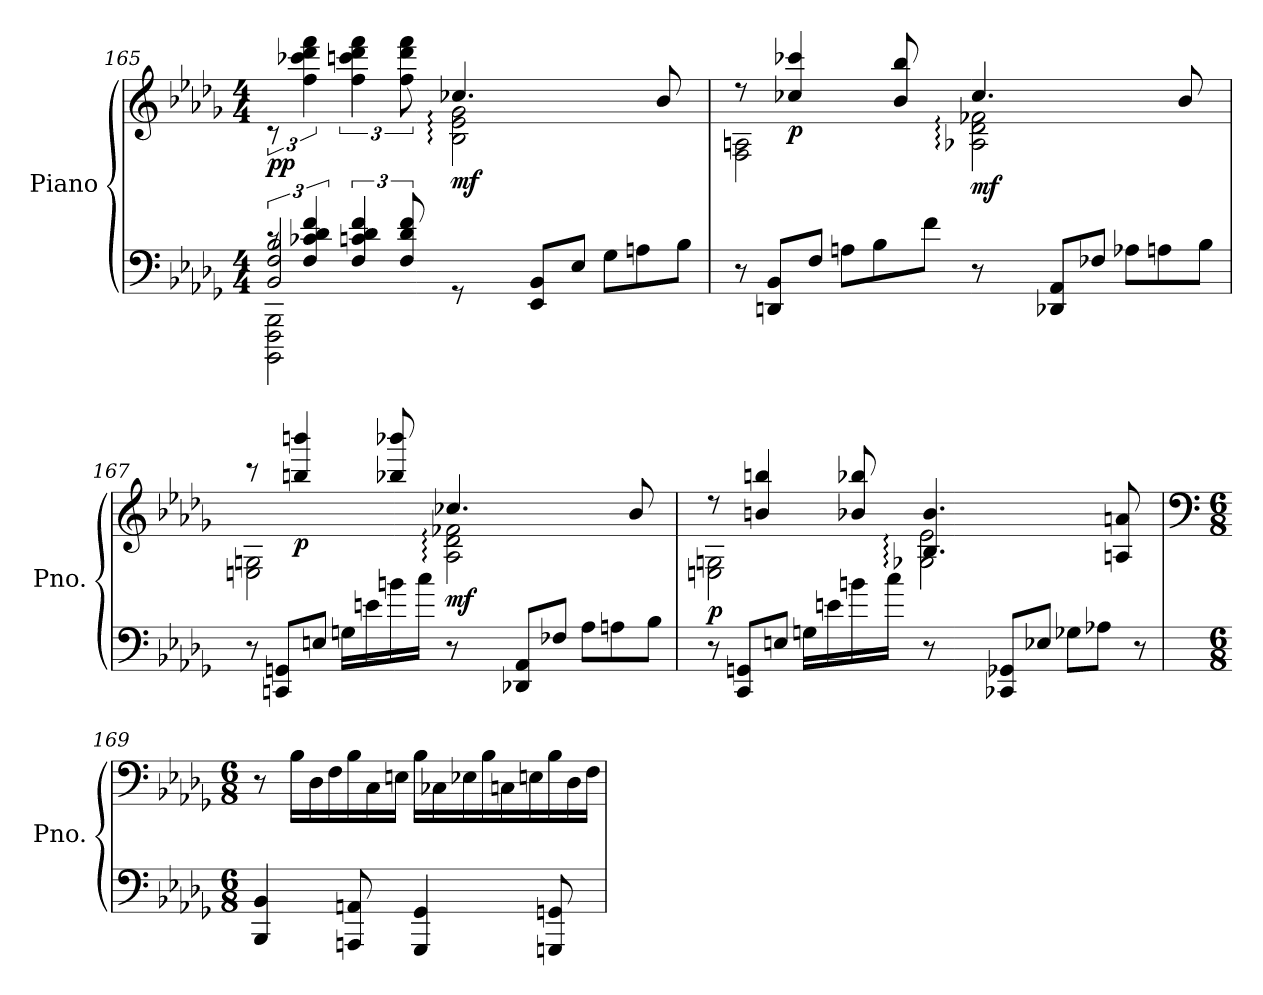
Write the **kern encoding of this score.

**kern	**kern	**dynam
*part1	*part1	*part1
*staff2	*staff1	*staff1/2
*I"Piano	*	*
*I'Pno.	*	*
!!LO:LB:g=z
*clefF4	*clefG2	*
*k[b-e-a-d-g-]	*k[b-e-a-d-g-]	*
*M4/4	*M4/4	*
=165	=165	=165
*^	*^	*
*	*^	*	*^	*
!	!	!	!	!	!	!LO:DY:b
2BB-/ 2F/ 2B-/	12rc	2BBBB-\ 2FFF\ 2BBB-\	12rc	2ryy	2ryy	pp
.	6F/ 6c-X/ 6d-/ 6f/	.	6ff\ 6ccc-X\ 6ddd-\ 6fff\	.	.	.
.	6F/ 6cn/ 6d-/ 6f/	.	6ff\ 6cccn\ 6ddd-\ 6fff\	.	.	.
.	12F/ 12d-/ 12f/	.	12ff\ 12ddd-\ 12fff\	.	.	.
*	*Xtuplet	*	*	*	*Xtuplet	*
!	!	!	!	!	!	!LO:DY:b
2ryy	12rGG	2ryy	4.cc-X/	2B-\: 2e-\: 2g-\:	48B-yy	mf
.	.	.	.	.	48e-!yy	.
.	.	.	.	.	48g-!yy	.
.	.	.	.	.	16cc-!yy	.
.	12EE-/ 12BB-/L	.	.	.	.	.
.	.	.	.	.	4.ryy	.
.	12E-/J	.	.	.	.	.
.	12G-\L	.	.	.	.	.
.	12An\	.	.	.	.	.
.	.	.	8b-/	.	.	.
.	12B-\J	.	.	.	.	.
*v	*v	*v	*	*	*	*
=166	=166	=166	=166	=166
12r	8r	2F\ 2An\	2ryy	.
12DDn/ 12BB-/L	.	.	.	.
!	!	!	!	!LO:DY:b
.	4cc-X/ 4ccc-X/	.	.	p
12F/J	.	.	.	.
12An\L	.	.	.	.
12B-\	.	.	.	.
.	8b-/ 8bb-/	.	.	.
12f\J	.	.	.	.
!	!	!	!	!LO:DY:b
12r	4.cc-/	2A-X\: 2d-\: 2f-X\:	48A-yy	mf
.	.	.	48d-!yy	.
.	.	.	48f-!yy	.
.	.	.	16cc-!yy	.
12DD-X/ 12AA-/L	.	.	.	.
.	.	.	4.ryy	.
12F-X/J	.	.	.	.
12A-X\L	.	.	.	.
12An\	.	.	.	.
.	8b-/	.	.	.
12B-\J	.	.	.	.
=167	=167	=167	=167	=167
12r	8r	2En\ 2Gn\	2ryy	.
12CCn/ 12GGn/L	.	.	.	.
!	!	!	!	!LO:DY:b
.	4bbn/ 4bbbn/	.	.	p
12En/J	.	.	.	.
16Gn\LL	.	.	.	.
16en\	.	.	.	.
16bn\	8bb-X/ 8bbb-X/	.	.	.
16cc\JJ	.	.	.	.
!	!	!	!	!LO:DY:b
12r	4.cc-X/	2A-\: 2d-\: 2f-X\:	48A-yy	mf
.	.	.	48d-!yy	.
.	.	.	48f-!yy	.
.	.	.	16cc-!yy	.
12DD-X/ 12AA-/L	.	.	.	.
.	.	.	4.ryy	.
12F-X/J	.	.	.	.
12A-\L	.	.	.	.
12An\	.	.	.	.
.	8b-/	.	.	.
12B-\J	.	.	.	.
!!LO:LB:g=z	!!	!!
=168	=168	=168	=168	=168
!	!	!	!	!LO:DY:a=2
12r	8r	2En\ 2Gn\	2ryy	p
12CC/ 12GGn/L	.	.	.	.
.	4bn/ 4bbn/	.	.	.
12En/J	.	.	.	.
16Gn\LL	.	.	.	.
16en\	.	.	.	.
16bn\	8b-X/ 8bb-X/	.	.	.
16cc\JJ	.	.	.	.
12r	4.B-/ 4.b-/	2G-X\: 2e-\:	48G-yy	.
.	.	.	48B-!yy	.
.	.	.	48e-!yy	.
.	.	.	16b-!yy	.
12CC-X/ 12GG-X/L	.	.	.	.
.	.	.	4.ryy	.
12E-X/J	.	.	.	.
12G-X\L	.	.	.	.
12A-X\J	.	.	.	.
.	8An/ 8an/	.	.	.
12r	.	.	.	.
*	*v	*v	*v	*
=169	=169	=169
*	*clefF4	*
*M6/8	*M6/8	*
4BBB-/ 4BB-/	8r	.
.	24B-\LL	.
.	24D-\	.
.	24F\	.
8AAAn/ 8AAn/	24B-\	.
.	24C\	.
.	24En\JJ	.
4GGG-/ 4GG-/	24B-\LL	.
.	24C-X\	.
.	24E-X\	.
.	24B-\	.
.	24Cn\	.
.	24En\	.
8GGGn/ 8GGn/	24B-\	.
.	24D-\	.
.	24F\JJ	.
=	=	=
*-	*-	*-
